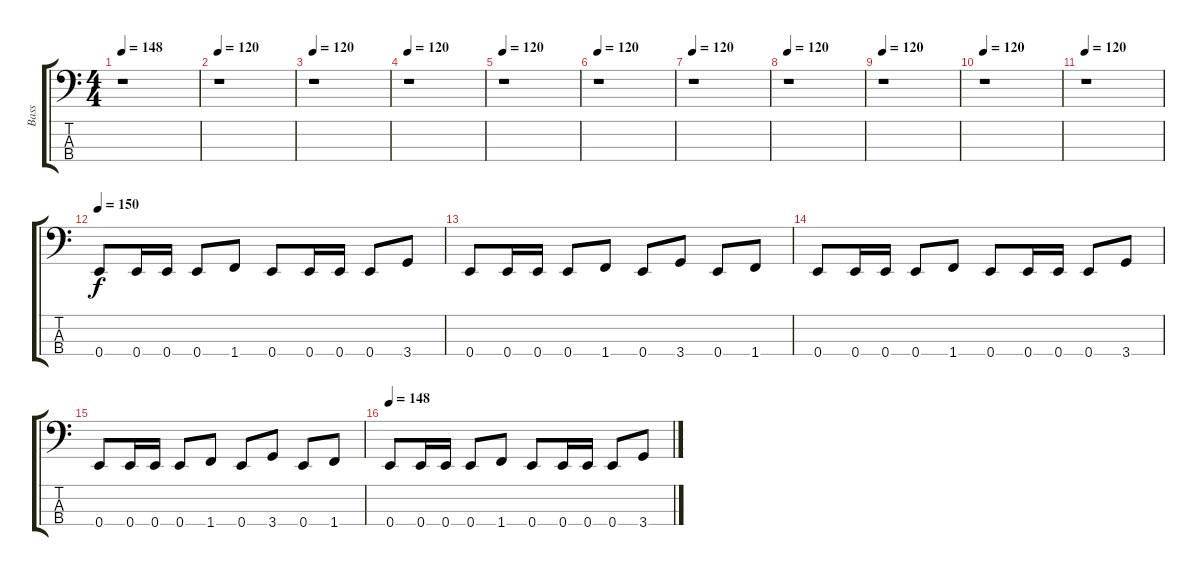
\track ("Bass" "Bass") {instrument electricbasspick}
\staff {score tabs}
\tuning (G2 D2 A1 E1) {hide}
\ts (4 4)
\tempo 148
\tempo 120
\tempo 148
\clef f4
\ks c
r.1{dy f instrument electricbasspick} |
\tempo 120
r.1 |
\tempo 120
r.1 |
\tempo 120
r.1 |
\tempo 120
r.1 |
\tempo 120
r.1 |
\tempo 120
r.1 |
\tempo 120
r.1 |
\tempo 120
r.1 |
\tempo 120
r.1 |
\tempo 120
r.1 |
\tempo 150
0.4.8 0.4.16 0.4.16 0.4.8 1.4.8 0.4.8 0.4.16 0.4.16 0.4.8 3.4.8 |
0.4.8 0.4.16 0.4.16 0.4.8 1.4.8 0.4.8 3.4.8 0.4.8 1.4.8 |
0.4.8 0.4.16 0.4.16 0.4.8 1.4.8 0.4.8 0.4.16 0.4.16 0.4.8 3.4.8 |
0.4.8 0.4.16 0.4.16 0.4.8 1.4.8 0.4.8 3.4.8 0.4.8 1.4.8 |
\tempo 148
0.4.8 0.4.16 0.4.16 0.4.8 1.4.8 0.4.8 0.4.16 0.4.16 0.4.8 3.4.8
